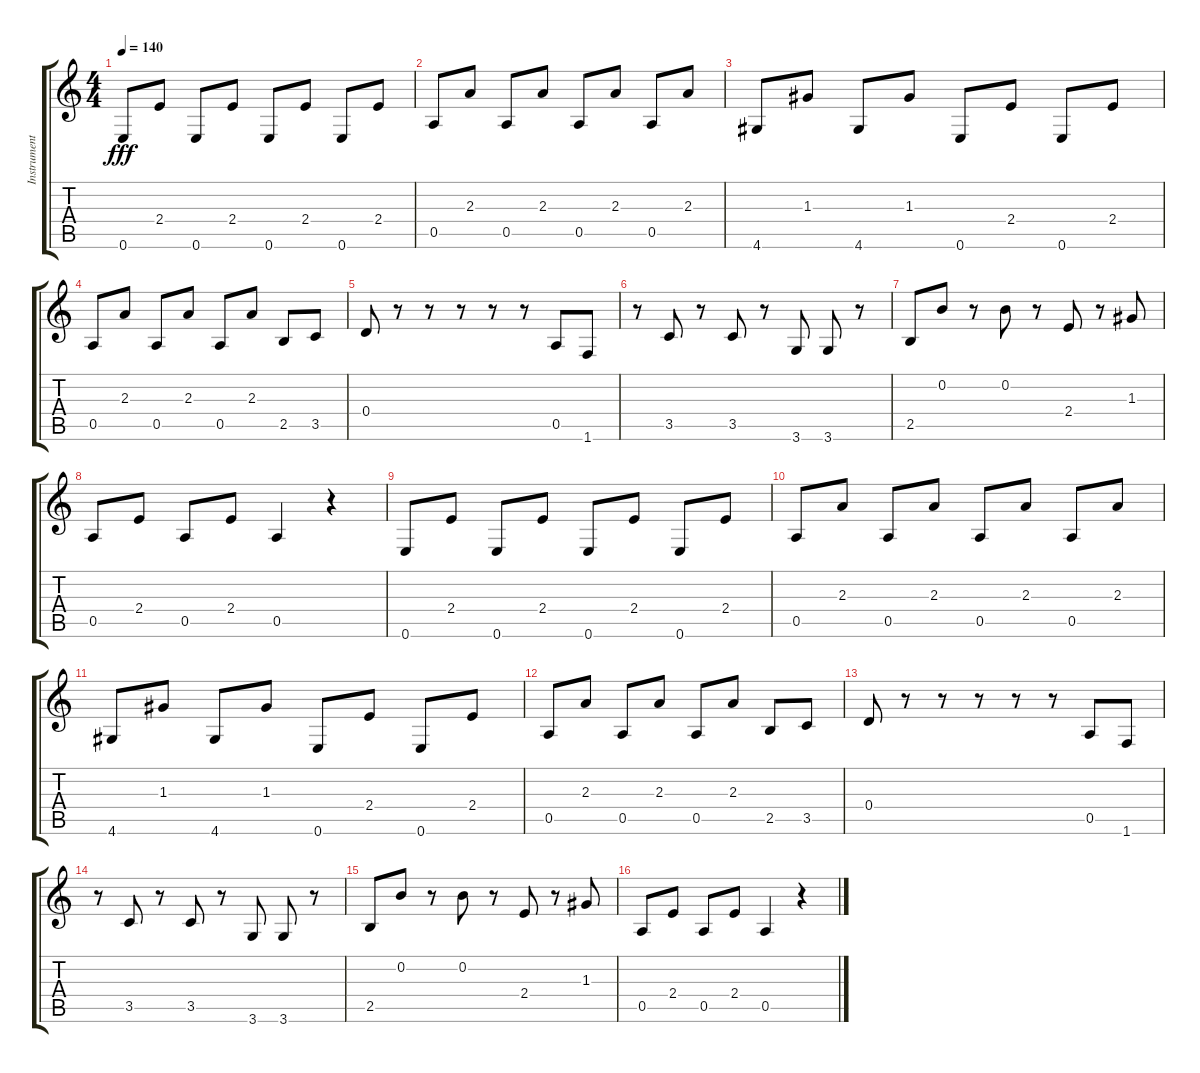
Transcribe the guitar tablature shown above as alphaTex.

\track ("Instrument5" "Instrument") {instrument acousticbass}
\staff {score tabs}
\tuning (E4 B3 G3 D3 A2 E2) {hide}
\ts (4 4)
\tempo 140
\clef g2
\ks c
0.6.8{txt "" dy fff instrument acousticbass} 2.4.8 0.6.8 2.4.8 0.6.8 2.4.8 0.6.8 2.4.8 |
0.5.8 2.3.8 0.5.8 2.3.8 0.5.8 2.3.8 0.5.8 2.3.8 |
4.6.8 1.3.8 4.6.8 1.3.8 0.6.8 2.4.8 0.6.8 2.4.8 |
0.5.8 2.3.8 0.5.8 2.3.8 0.5.8 2.3.8 2.5.8 3.5.8 |
0.4.8 r.8 r.8 r.8 r.8 r.8 0.5.8 1.6.8 |
r.8 3.5.8 r.8 3.5.8 r.8 3.6.8 3.6.8 r.8 |
2.5.8 0.2.8 r.8 0.2.8 r.8 2.4.8 r.8 1.3.8 |
0.5.8 2.4.8 0.5.8 2.4.8 0.5.4 r.4 |
0.6.8{volume 14} 2.4.8 0.6.8 2.4.8 0.6.8 2.4.8 0.6.8 2.4.8 |
0.5.8 2.3.8 0.5.8 2.3.8 0.5.8 2.3.8 0.5.8 2.3.8 |
4.6.8 1.3.8 4.6.8 1.3.8 0.6.8 2.4.8 0.6.8 2.4.8 |
0.5.8 2.3.8 0.5.8 2.3.8 0.5.8 2.3.8 2.5.8 3.5.8 |
0.4.8 r.8 r.8 r.8 r.8 r.8 0.5.8 1.6.8 |
r.8 3.5.8 r.8 3.5.8 r.8 3.6.8 3.6.8 r.8 |
2.5.8 0.2.8 r.8 0.2.8 r.8 2.4.8 r.8 1.3.8 |
0.5.8 2.4.8 0.5.8 2.4.8 0.5.4 r.4
